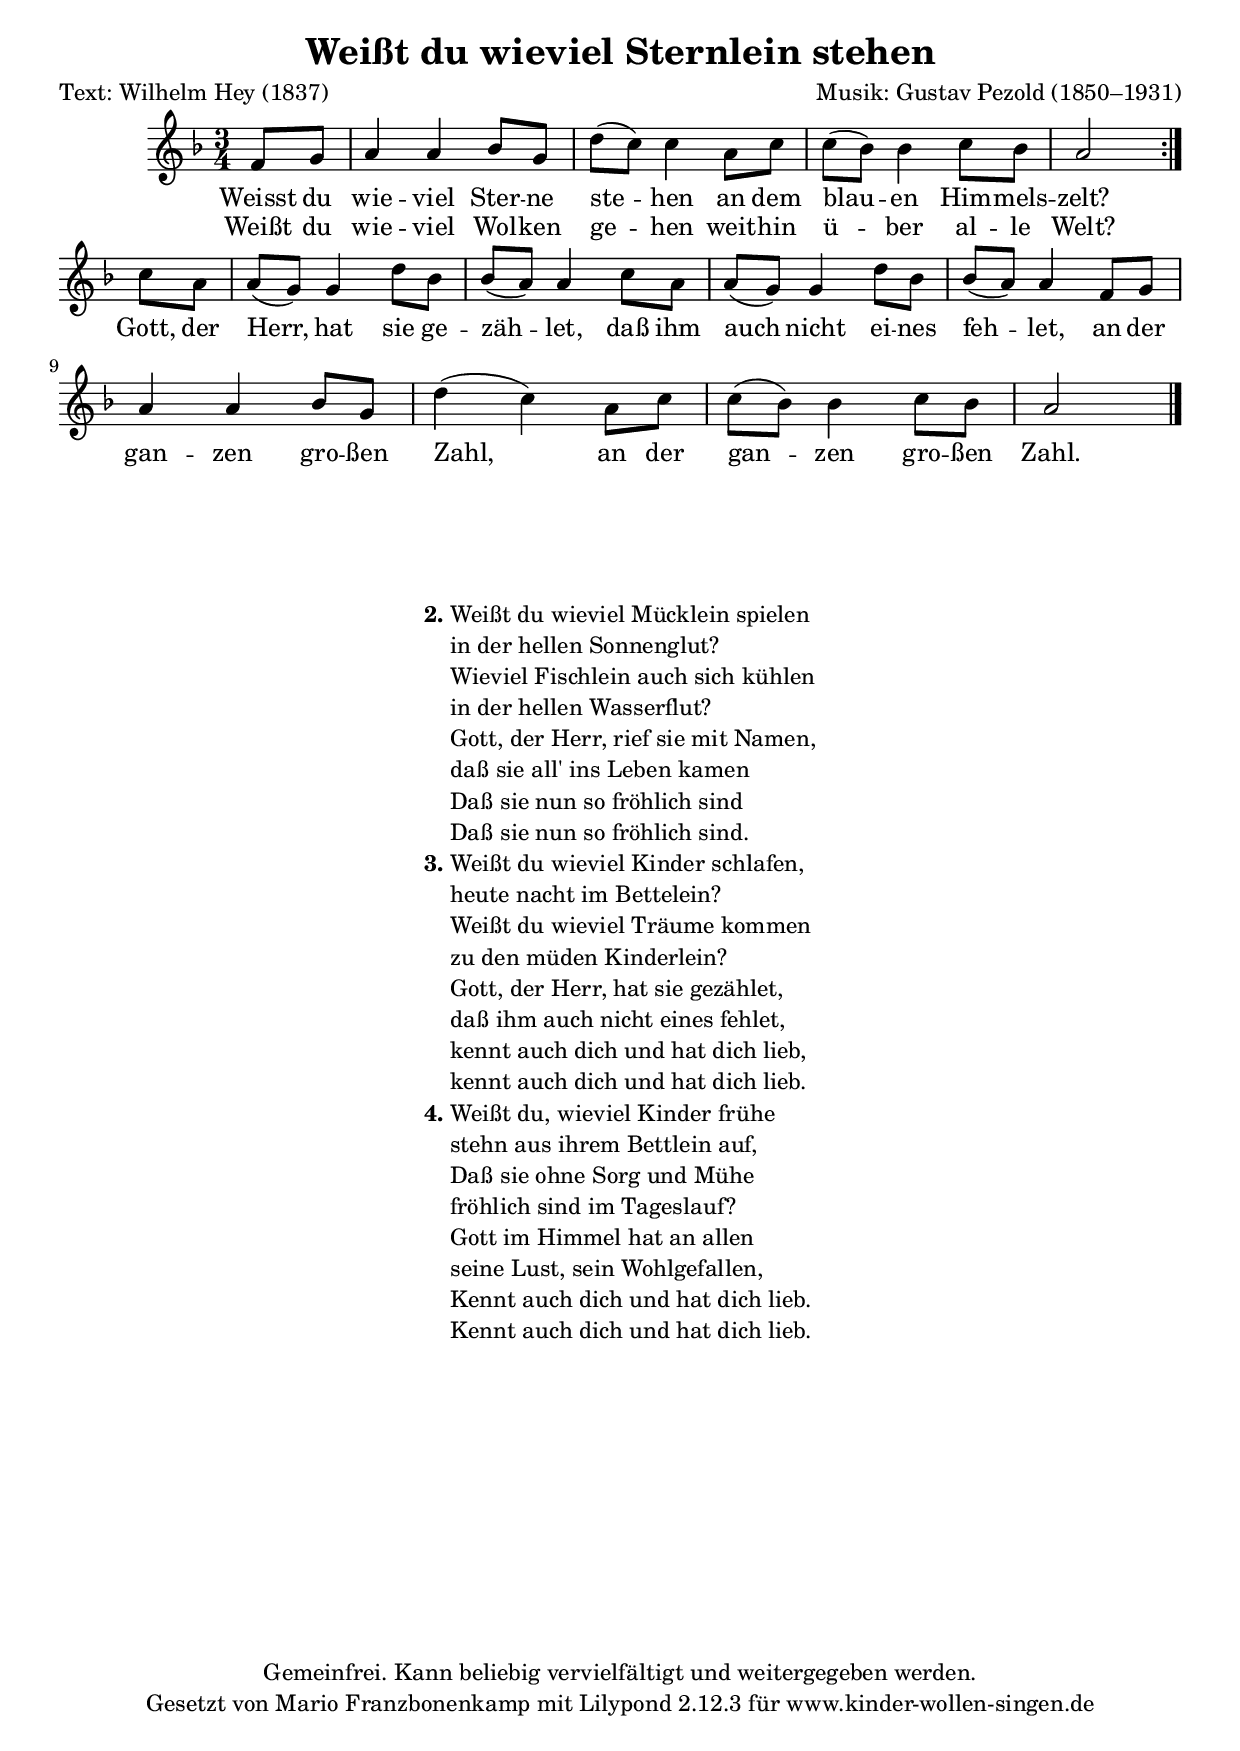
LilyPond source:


\version "2.12.3"
\paper {
}
#(set-default-paper-size "a4")

\header{
title = "Weißt du wieviel Sternlein stehen"
poet = "Text: Wilhelm Hey (1837)"
composer = "Musik: Gustav Pezold (1850–1931)"
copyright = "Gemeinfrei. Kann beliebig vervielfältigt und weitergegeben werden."
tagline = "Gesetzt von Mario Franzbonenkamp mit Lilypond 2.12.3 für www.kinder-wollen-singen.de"
}


Gesang = \relative c' { \key f \major \time 3/4
	\repeat volta 2 {
 	\partial 4 f8 g
	a4 a bes8 g
	d' (c) c4 a8 c
	c (bes) bes4 c8 bes a2
	}
	\partial 4 c8 a
	a (g) g4 d'8 bes
	bes (a) a4 c8 a
	a (g) g4 d'8 bes
	bes (a) a4 f8 g
	a4 a bes8 g
	d'4 (c) a8 c
	c (bes) bes4 c8 bes
	\partial 2 a2
 \bar "|."
}
\addlyrics { 
Weisst du wie -- viel Ster -- ne ste -- hen
an dem blau -- en Him -- mels -- zelt?
Gott, der Herr, hat sie ge -- zäh -- let,
daß ihm auch nicht ei -- nes feh -- let,
an der gan -- zen gro -- ßen Zahl,
an der gan -- zen gro -- ßen Zahl. 
}
\addlyrics { 
Weißt du wie -- viel Wol -- ken ge -- hen
weit -- hin ü -- ber al -- le Welt?
}


\score {
  <<
  \Gesang
  >>

  \layout
  {
    \context {
      \Score
    }
  }
}

\markup {
  \fill-line { 
    \hspace #0.1 % Spalte vom linken Rand wegbewegen
        % Kann entfernt werden, wenn wenig Platz auf der Seite ist
     \column {
      \line { " " }
      \line { " " }
      \line { " " }
      \line { \bold "2."
        \column {
"Weißt du wieviel Mücklein spielen"
"in der hellen Sonnenglut?"
"Wieviel Fischlein auch sich kühlen"
"in der hellen Wasserflut?"
"Gott, der Herr, rief sie mit Namen,"
"daß sie all' ins Leben kamen"
"Daß sie nun so fröhlich sind"
"Daß sie nun so fröhlich sind."
        }
      }
      \hspace #0.3 % Vertikaler Abstand zwischen Strophen
      \line { \bold "3."
        \column {
"Weißt du wieviel Kinder schlafen,"
"heute nacht im Bettelein?"
"Weißt du wieviel Träume kommen"
"zu den müden Kinderlein?"
"Gott, der Herr, hat sie gezählet,"
"daß ihm auch nicht eines fehlet,"
"kennt auch dich und hat dich lieb,"
"kennt auch dich und hat dich lieb."
        }
      }
      \hspace #0.3 % Vertikaler Abstand zwischen Strophen
      \line { \bold "4."
        \column {
"Weißt du, wieviel Kinder frühe"
"stehn aus ihrem Bettlein auf,"
"Daß sie ohne Sorg und Mühe"
"fröhlich sind im Tageslauf?"
"Gott im Himmel hat an allen"
"seine Lust, sein Wohlgefallen,"
"Kennt auch dich und hat dich lieb."
"Kennt auch dich und hat dich lieb."
        }
      }
    }
  \hspace #0.1 % zusätzlichen Platz für den rechten Rand
      % kann entfernt werden, wenn wenig Platz auf der Seite ist
  }
}

